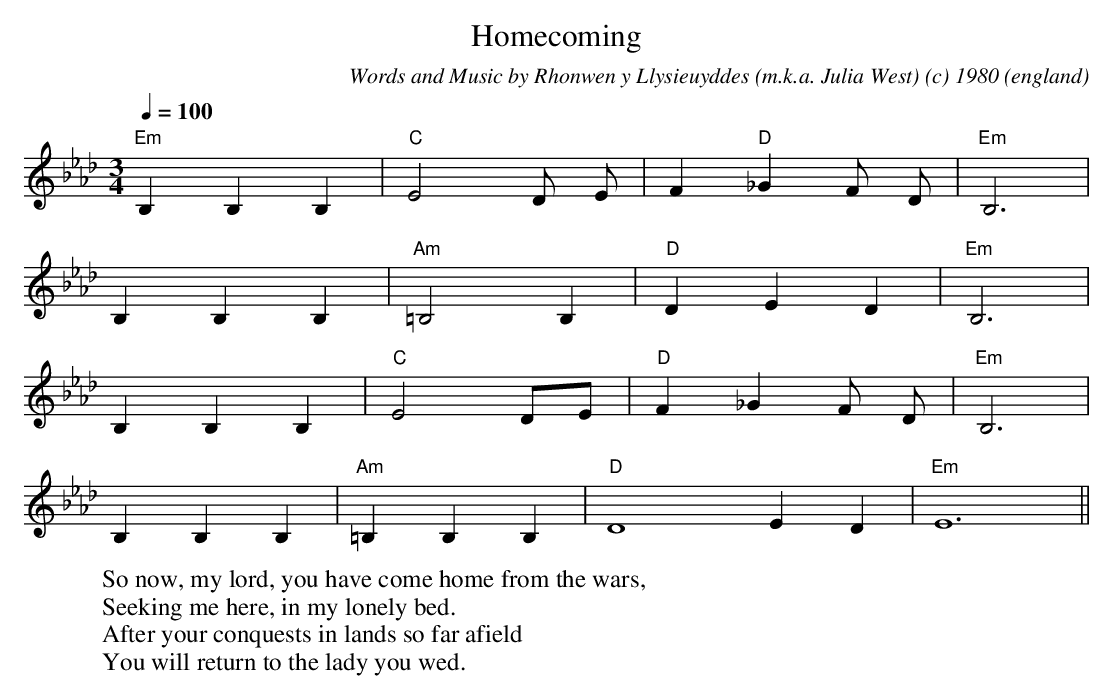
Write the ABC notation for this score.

X:1
T:Homecoming
O:england
M:3/4
L:1/4
Q:100
C:Words and Music by Rhonwen y Llysieuyddes (m.k.a. Julia West) (c) 1980
W:So now, my lord, you have come home from the wars,
W:Seeking me here, in my lonely bed.
W:After your conquests in lands so far afield
W:You will return to the lady you wed.
K:Ab
"Em" B, B, B,|"C" E2 D/2 E/2| F "D" _G F/2 D/2| "Em" B,3|
B, B, B,|"Am" =B,2 B,|"D" D E D|"Em"B,3|
B, B, B,|"C" E2 D/2E/2|"D" F _G F/2 D/2|"Em" B,3|
B, B, B,|"Am" =B, B, B,|"D" D4 E D|"Em" E6||
